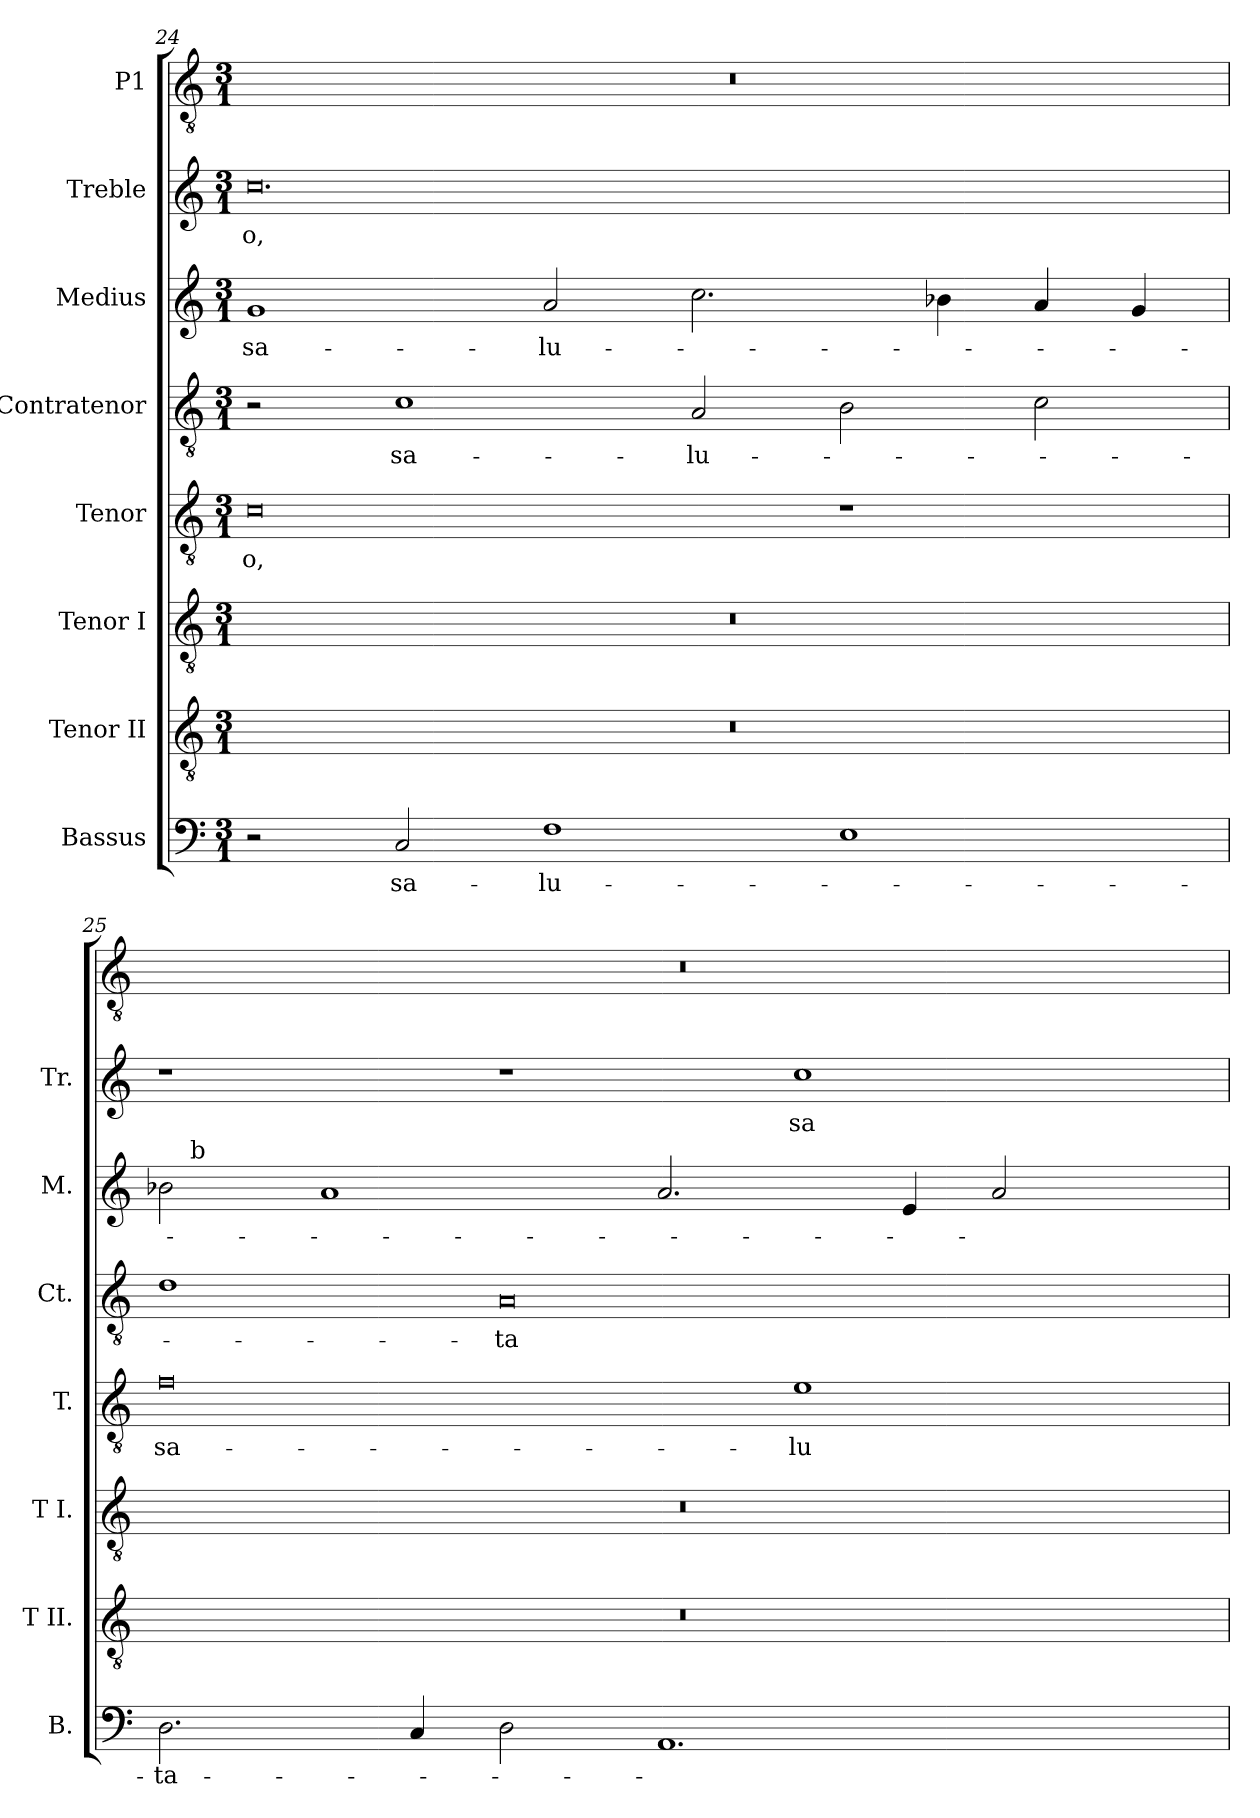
**kern	**text	**kern	**kern	**kern	**text	**kern	**text	**kern	**text	**kern	**text	**kern
*part8	*part8	*part7	*part6	*part5	*part5	*part4	*part4	*part3	*part3	*part2	*part2	*part1
*staff8	*staff8	*staff7	*staff6	*staff5	*staff5	*staff4	*staff4	*staff3	*staff3	*staff2	*staff2	*staff1
*I"Bassus	*	*I"Tenor II	*I"Tenor I	*I"Tenor	*	*I"Contratenor	*	*I"Medius	*	*I"Treble	*	*I"P1
*I'B.	*	*I'T II.	*I'T I.	*I'T.	*	*I'Ct.	*	*I'M.	*	*I'Tr.	*	*
*clefF4	*	*clefGv2	*clefGv2	*clefGv2	*	*clefGv2	*	*clefG2	*	*clefG2	*	*clefGv2
*	*	*ITrd7c12	*ITrd7c12	*ITrd7c12	*	*ITrd7c12	*	*	*	*	*	*ITrd7c12
*k[]	*	*k[]	*k[]	*k[]	*	*k[]	*	*k[]	*	*k[]	*	*k[]
*C:	*	*C:	*C:	*C:	*	*C:	*	*C:	*	*C:	*	*C:
*M3/1	*	*M3/1	*M3/1	*M3/1	*	*M3/1	*	*M3/1	*	*M3/1	*	*M3/1
=24	=24	=24	=24	=24	=24	=24	=24	=24	=24	=24	=24	=24
!	!	!LO:N:vis=1	!LO:N:vis=1	!	!	!	!	!	!	!	!	!
!	!	!	!	!	!LO:LY:b:color=#000000	!	!	!	!	!	!	!
!	!	!	!	!	!	!	!	!	!LO:LY:b:color=#000000	!	!	!
!	!	!	!	!	!	!	!	!	!	!	!LO:LY:b:color=#000000	!LO:N:vis=1
2r	.	0.r	0.r	0Ci	-o,	2r	.	1gi	sa-	0.cci	-o,	0.r
!	!LO:LY:b:color=#000000	!	!	!	!	!	!	!	!	!	!	!
!	!	!	!	!	!	!	!LO:LY:b:color=#000000	!	!	!	!	!
2Ci/	sa-	.	.	.	.	1Ci	sa-	.	.	.	.	.
!	!LO:LY:b:color=#000000	!	!	!	!	!	!	!	!	!	!	!
!	!	!	!	!	!	!	!	!	!LO:LY:b:color=#000000	!	!	!
1Fi	-lu-	.	.	.	.	.	.	2ai/	-lu-	.	.	.
!	!	!	!	!	!	!	!LO:LY:b:color=#000000	!	!	!	!	!
.	.	.	.	.	.	2AAi/	-lu-	2.cci\	.	.	.	.
1Ei	.	.	.	1r	.	2BBi\	.	.	.	.	.	.
.	.	.	.	.	.	.	.	4b-Xi\	.	.	.	.
.	.	.	.	.	.	2Ci\	.	4ai/	.	.	.	.
.	.	.	.	.	.	.	.	4gi/	.	.	.	.
=25`	=25`	=25`	=25`	=25`	=25`	=25`	=25`	=25`	=25`	=25`	=25`	=25`
!	!LO:LY:b:color=#000000	!LO:N:vis=1	!LO:N:vis=1	!	!	!	!	!	!	!	!	!
!	!	!	!	!	!LO:LY:b:color=#000000	!	!	!	!	!	!	!LO:N:vis=1
*	*	*	*	*	*	*	*	*^	*	*	*	*
2.Di\	-ta-	0.r	0.r	0Fi	sa-	1Di	.	2b-i\	32ryy	.	1r	.	0.r
.	.	.	.	.	.	.	.	.	256ryy	.	.	.	.
!	!	!	!	!	!	!	!	!	!LO:TX:a:t=b	!	!	!	!
.	.	.	.	.	.	.	.	.	1ryy	.	.	.	.
.	.	.	.	.	.	.	.	1ai	.	.	.	.	.
4Ci/	.	.	.	.	.	.	.	.	.	.	.	.	.
!	!	!	!	!	!	!	!LO:LY:b:color=#000000	!	!	!	!	!	!
2Di\	.	.	.	.	.	0AAi	-ta-	.	.	.	1r	.	.
.	.	.	.	.	.	.	.	.	1ryy	.	.	.	.
1.AAi	.	.	.	.	.	.	.	2.ai/	.	.	.	.	.
!	!	!	!	!	!LO:LY:b:color=#000000	!	!	!	!	!	!	!	!
!	!	!	!	!	!	!	!	!	!	!	!	!LO:LY:b:color=#000000	!
.	.	.	.	1Ei	-lu-	.	.	.	.	.	1cci	sa-	.
.	.	.	.	.	.	.	.	.	2ryy	.	.	.	.
.	.	.	.	.	.	.	.	4ei/	.	.	.	.	.
.	.	.	.	.	.	.	.	2ai/	.	.	.	.	.
.	.	.	.	.	.	.	.	.	4ryy	.	.	.	.
.	.	.	.	.	.	.	.	.	8ryy	.	.	.	.
.	.	.	.	.	.	.	.	.	16ryy	.	.	.	.
.	.	.	.	.	.	.	.	.	64..ryy	.	.	.	.
*	*	*	*	*	*	*	*	*v	*v	*	*	*	*
=`	=`	=`	=`	=`	=`	=`	=`	=`	=`	=`	=`	=`
*-	*-	*-	*-	*-	*-	*-	*-	*-	*-	*-	*-	*-
